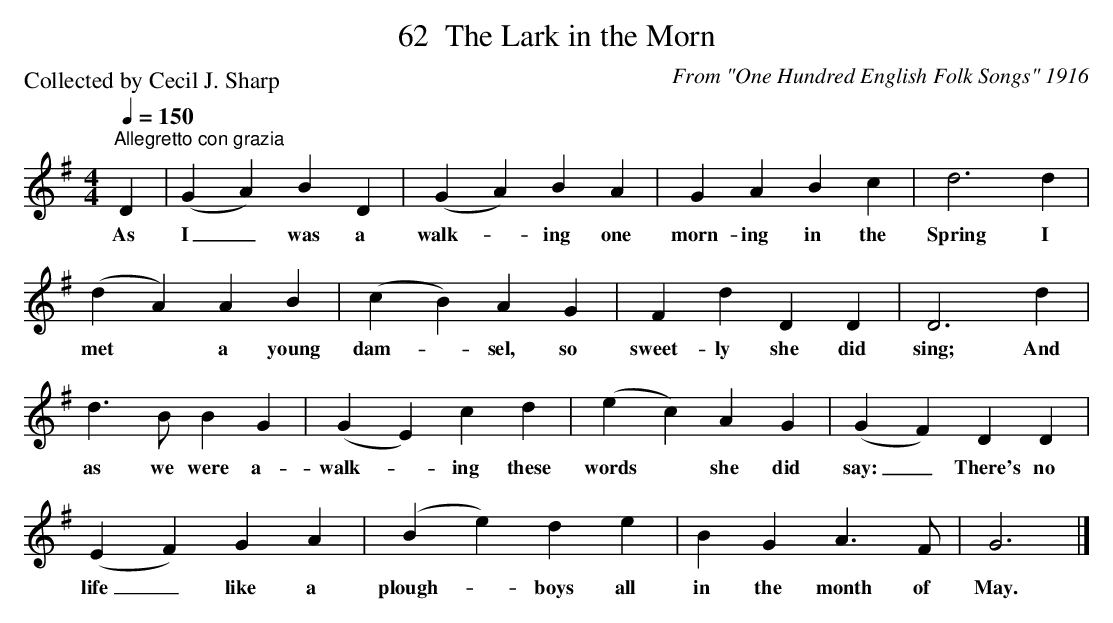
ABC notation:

X:1
T:62  The Lark in the Morn
C:From "One Hundred English Folk Songs" 1916
P:Collected by Cecil J. Sharp
Q:1/4=150
L:1/4
M:4/4
K:G
"^Allegretto con grazia" D | (G A) B D | (G A) B A | G A B c | d3 d |$ (d A) A B | (c B) A G |
w: As|I _ was a|walk- * ing one|morn- ing in the|Spring I|met * a young|dam- * sel, so|
F d D D | D3 d |$ d3/2 B/ B G | (G E) c d | (e c) A G | (G F) D D |$ (E F) G A | (B e) d e |
w: sweet- ly she did|sing; And|as we were a-|walk- * ing these|words * she did|say: _ There's no|life _ like a|plough- * boys all|
B G A3/2 F/ | G3 |]
w: in the month of|May.|
